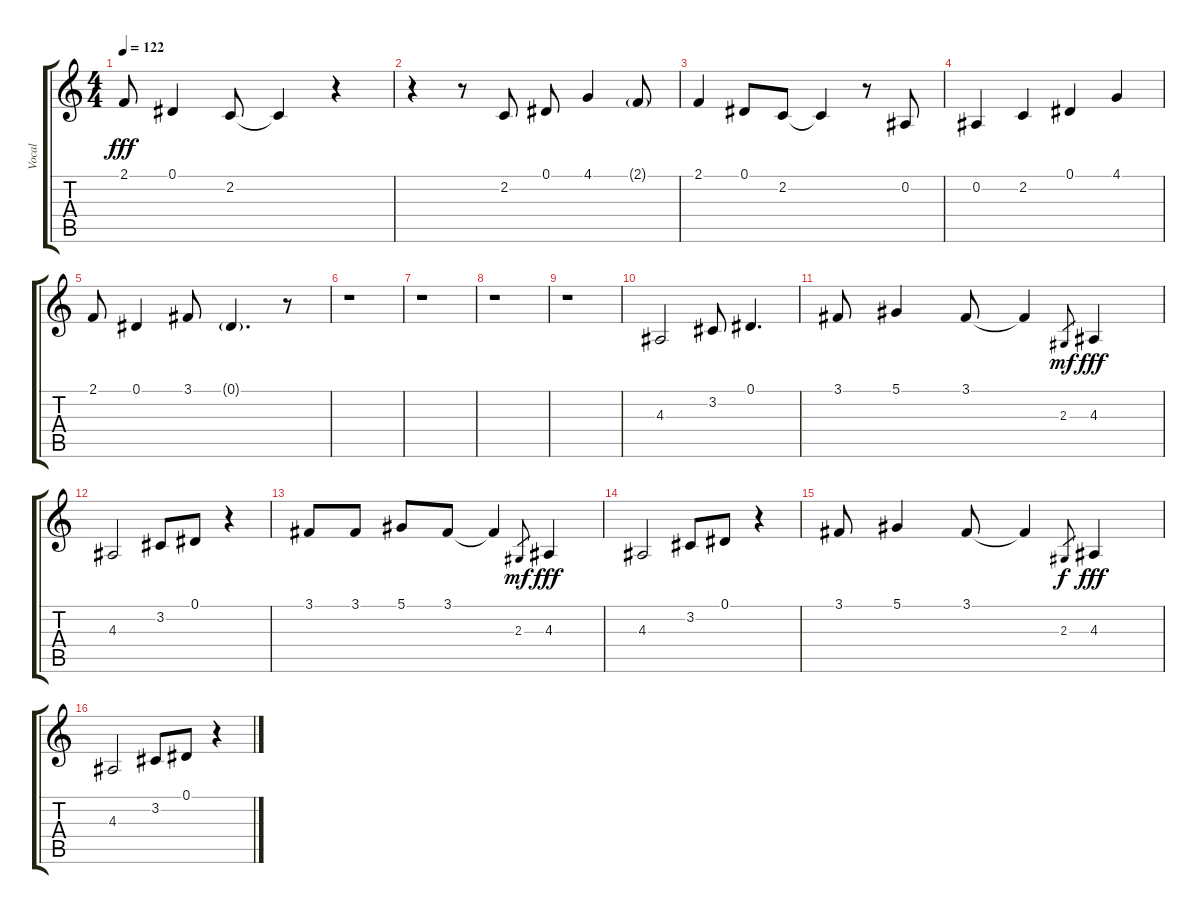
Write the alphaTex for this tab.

\track ("Vocal" "Vocal") {instrument recorder}
\staff {score tabs}
\tuning (Eb4 Bb3 Gb3 Db3 Ab2 Eb2) {hide}
\ts (4 4)
\tempo 122
\clef g2
\ks c
2.1.8{dy fff} 0.1.4 2.2.8 2.2{t}.4 r.4 |
r.4 r.8 2.2.8 0.1.8 4.1.4 2.1{g}.8 |
2.1.4 0.1.8 2.2.8 2.2{t}.4 r.8 0.2.8 |
0.2.4 2.2.4 0.1.4 4.1.4 |
2.1.8 0.1.4 3.1.8 0.1{g}.4{d} r.8 |
r.1 |
r.1 |
r.1 |
r.1 |
4.3.2 3.2.8 0.1.4{d} |
3.1.8 5.1.4 3.1.8 3.1{t}.4 2.3.8{gr dy mf} 4.3.4{dy fff} |
4.3.2 3.2.8 0.1.8 r.4 |
3.1.8 3.1.8 5.1.8 3.1.8 3.1{t}.4 2.3.8{gr dy mf} 4.3.4{dy fff} |
4.3.2 3.2.8 0.1.8 r.4 |
3.1.8 5.1.4 3.1.8 3.1{t}.4 2.3.8{gr dy f} 4.3.4{dy fff} |
4.3.2 3.2.8 0.1.8 r.4
